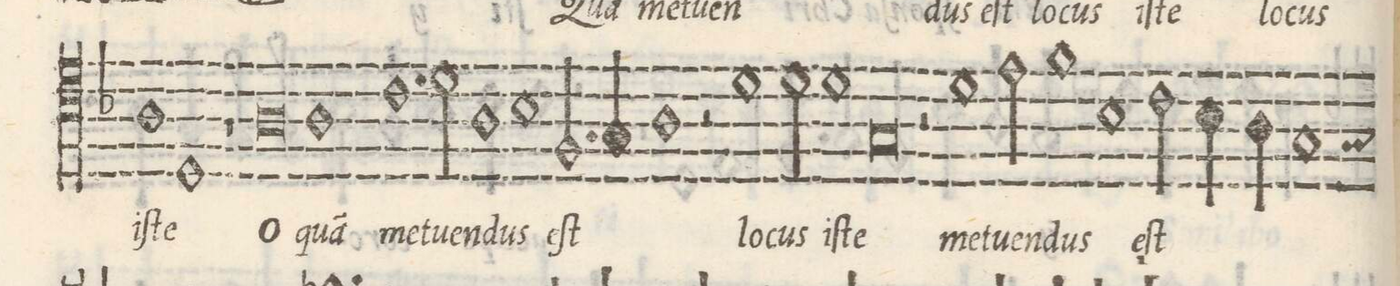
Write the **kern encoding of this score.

**kern	**text
*I"TENOR	*
*clefC4	*
*k[b-]	*
*met(C|)	*
*M2/1	*
1A	i-
1D	-ſte
=10-	=10-
1r	.
0A	O
=11-	=11-
1A	qua(m)
=12-	=12-
1.c	me-
2d\	-tu-
=13-	=13-
1A	-en-
1B-	-dus
=14-	=14-
2.F/	eſt
4G/	.
1A	.
=15-	=15-
2r	.
1d\	lo-
2d\	-cus
=16-	=16-
1d	i-
0G	-ſte
=17-	=17-
2r	.
1d\	me-
=18-	=18-
2e\	-tu-
1f	-en-
=19-	=19-
1B-	-dus
2c\	eſt
4B-\	.
4A\	.
=20-	=20-
1G	.
*custos:G	*
*-	*-
